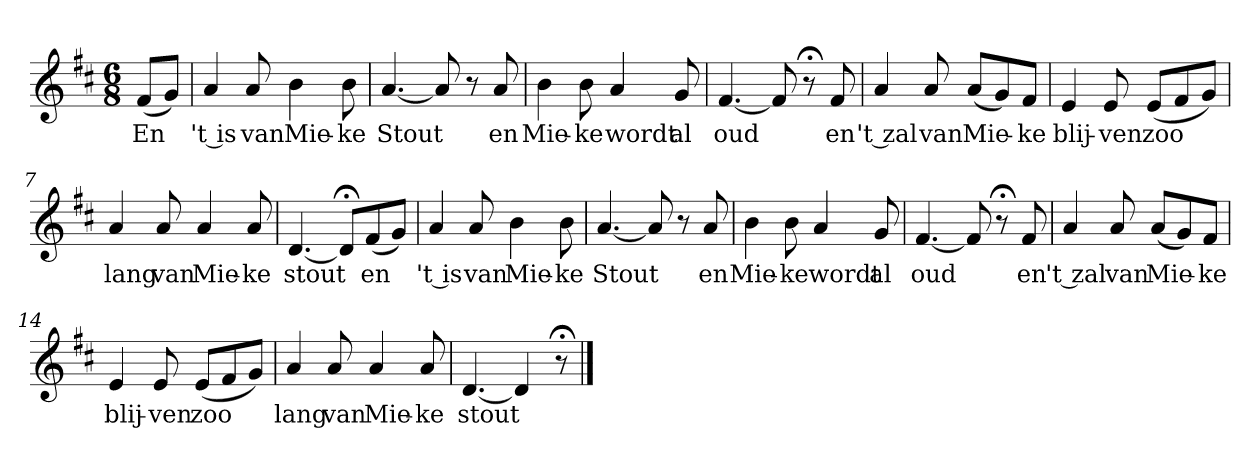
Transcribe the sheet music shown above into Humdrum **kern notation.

**kern	**text
*part1	*part1
*staff1	*staff1
*k[f#c#]	*
*D:	*
*M6/8	*
*MM120	*
=	=
(8f#L	En
8gJ)	.
=1	=1
4a	't is
8a	van
4b	Mie-
8b	-ke
=2	=2
[4.a	Stout
8a]	.
8r	.
8a	en
=3	=3
4b	Mie-
8b	-ke
4a	wordt
8g	al
=4	=4
[4.f#	oud
8f#]	.
8r;<	.
8f#	en
=5	=5
4a	't zal
8a	van
(8aL	Mie-
8g)	.
8f#J	-ke
=6	=6
4e	blij-
8e	-ven
(8eL	zoo
8f#	.
8gJ)	.
=7	=7
4a	lang
8a	van
4a	Mie-
8a	-ke
=8	=8
[4.d	stout
8d;<L]	.
(8f#	en
8gJ)	.
=9	=9
4a	't is
8a	van
4b	Mie-
8b	-ke
=10	=10
[4.a	Stout
8a]	.
8r	.
8a	en
=11	=11
4b	Mie-
8b	-ke
4a	wordt
8g	al
=12	=12
[4.f#	oud
8f#]	.
8r;<	.
8f#	en
=13	=13
4a	't zal
8a	van
(8aL	Mie-
8g)	.
8f#J	-ke
=14	=14
4e	blij-
8e	-ven
(8eL	zoo
8f#	.
8gJ)	.
=15	=15
4a	lang
8a	van
4a	Mie-
8a	-ke
=16	=16
[4.d	stout
4d]	.
8r;<	.
==	==
*-	*-
